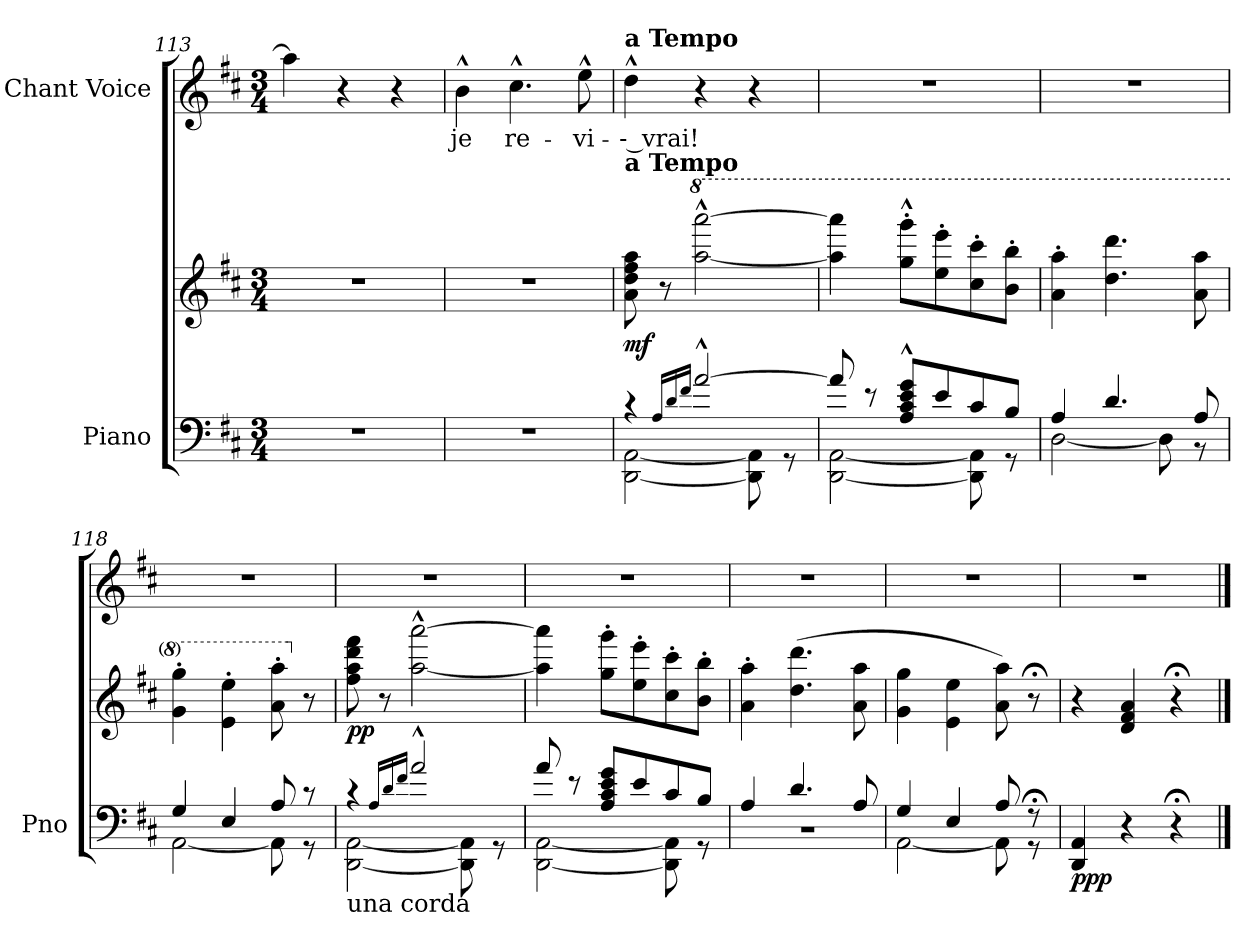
**kern	**kern	**dynam	**kern	**text
*part2	*part2	*part2	*part1	*part1
*staff3	*staff2	*staff2/3	*staff1	*staff1
*I"Piano	*	*	*I"Chant Voice	*
*I'Pno	*	*	*	*
*clefF4	*clefG2	*	*clefG2	*
*k[f#c#]	*k[f#c#]	*	*k[f#c#]	*
*M3/4	*M3/4	*	*M3/4	*
=113	=113	=113	=113	=113
2.r	2.r	.	4aa\]	.
.	.	.	4r	.
.	.	.	4r	.
=114	=114	=114	=114	=114
!	!	!	!	!LO:LY:b
2.r	2.r	.	4b^^\	je
!	!	!	!	!LO:LY:b
.	.	.	4.cc#^^\	re-
!	!	!	!	!LO:LY:b
.	.	.	8ee^^\	-vi-
!!LO:LB:g=z
=115	=115	=115	=115	=115
*^	*	*	*	*
!	!	!	!	!LO:TX:a:B:t=a Tempo	!
!	!	!LO:TX:a:B:t=a Tempo	!	!	!
!	!	!	!LO:DY:b	!	!LO:LY:b
4r	[2DD\ [2AA\	8a\ 8dd\ 8ff#\ 8aa\	mf	4dd^^\	-- vrai!
.	.	8r	.	.	.
16qA/LL	.	.	.	.	.
16qd/	.	.	.	.	.
16qf#/JJ	.	.	.	.	.
*	*	*8va	*	*	*
[2a^^/	.	[2aaa\^^ [2aaaa\^^	.	4r	.
.	8DD\] 8AA\]	.	.	4r	.
.	8r	.	.	.	.
=116	=116	=116	=116	=116	=116
8a/]	[2DD\ [2AA\	4aaa\] 4aaaa\]	.	2.r	.
8r	.	.	.	.	.
8A/^^ 8c#/^^ 8e/^^ 8g/^^L	.	8ggg\'^^ 8gggg\'^^L	.	.	.
8e/	.	8eee\' 8eeee\'	.	.	.
8c#/	8DD\] 8AA\]	8ccc#\' 8cccc#\'	.	.	.
8B/J	8r	8bb\' 8bbb\'J	.	.	.
=117	=117	=117	=117	=117	=117
4A/	[<2D\	4aa\'> 4aaa\'>	.	2.r	.
4.d/	.	4.ddd\ 4.dddd\	.	.	.
.	8D\]	.	.	.	.
8A/	8r	8aa\ 8aaa\	.	.	.
=118	=118	=118	=118	=118	=118
4G/	[2AA\	4gg\' 4ggg\'	.	2.r	.
4E/	.	4ee\' 4eee\'	.	.	.
8A/	8AA\]	8aa\' 8aaa\'	.	.	.
*	*	*X8va	*	*	*
8r	8r	8r	.	.	.
!!LO:LB:g=z
=119	=119	=119	=119	=119	=119
!LO:TX:b:t=una corda	!	!	!	!	!
!	!	!	!LO:DY:b	!	!
4r	[2DD\ [2AA\	8ff#\ 8aa\ 8ddd\ 8fff#\	pp	2.r	.
.	.	8r	.	.	.
16qA/LL	.	.	.	.	.
16qd/	.	.	.	.	.
16qf#/JJ	.	.	.	.	.
2a^^/	.	[2aa\^^ [2aaa\^^	.	.	.
.	8DD\] 8AA\]	.	.	.	.
.	8r	.	.	.	.
=120	=120	=120	=120	=120	=120
8a/	[2DD\ [2AA\	4aa\] 4aaa\]	.	2.r	.
8r	.	.	.	.	.
8A/ 8c#/ 8e/ 8g/L	.	8gg\' 8ggg\'L	.	.	.
8e/	.	8ee\' 8eee\'	.	.	.
8c#/	8DD\] 8AA\]	8cc#\' 8ccc#\'	.	.	.
8B/J	8r	8b\' 8bb\'J	.	.	.
=121	=121	=121	=121	=121	=121
4A/	2.r	4a\'> 4aa\'>	.	2.r	.
4.d/	.	(4.dd\ 4.ddd\	.	.	.
8A/	.	8a\ 8aa\	.	.	.
=122	=122	=122	=122	=122	=122
4G/	[2AA\	4g\ 4gg\	.	2.r	.
4E/	.	4e\ 4ee\	.	.	.
8A/	8AA\]	8a\ 8aa\)	.	.	.
8r;<	8r	8r;<	.	.	.
=123	=123	=123	=123	=123	=123
!	!	!	!LO:DY:b=2	!	!
*v	*v	*	*	*	*
4DD/ 4AA/	4r	ppp	2.r	.
4r	4d/ 4f#/ 4a/	.	.	.
4r;<	4r;<	.	.	.
==	==	==	==	==
*-	*-	*-	*-	*-
